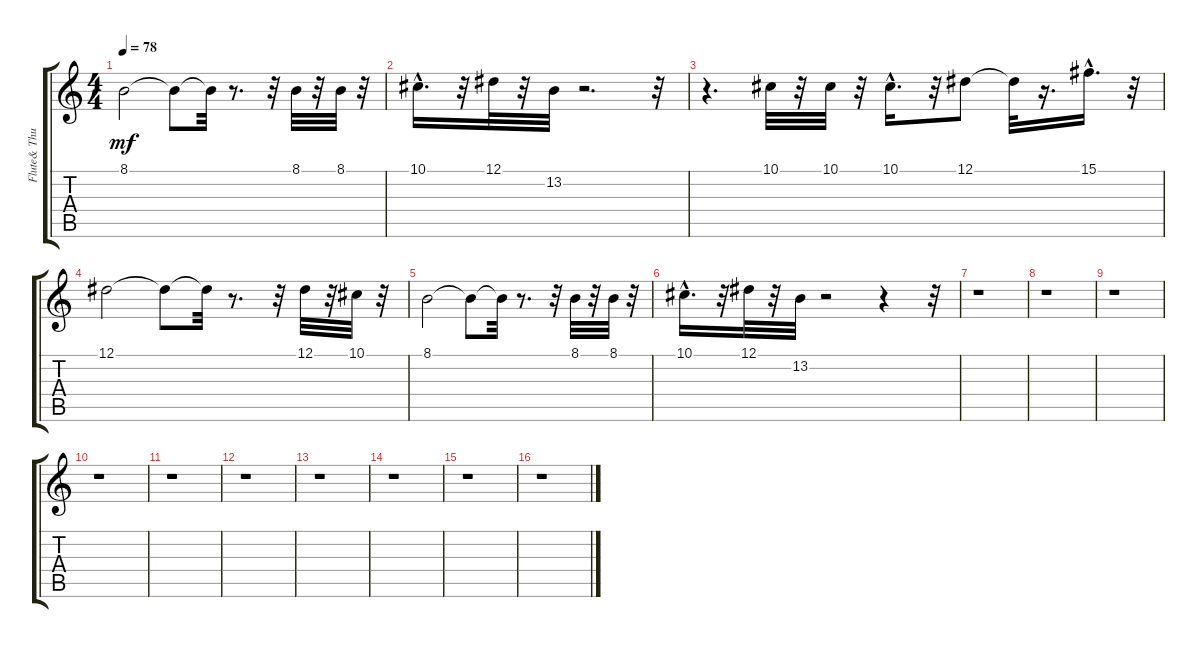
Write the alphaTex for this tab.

\track ("Flute& Thunder" "Flute& Thu") {instrument flute}
\staff {score tabs}
\tuning (Eb4 Bb3 Gb3 Db3 Ab2 Eb2) {hide}
\ts (4 4)
\tempo 78
\clef g2
\ks c
8.1.2{dy mf} 8.1{t}.8 8.1{t}.32 r.8{d} r.32 8.1.32 r.32 8.1.32 r.32 |
10.1{hac}.16{d} r.32 12.1.32 r.32 13.2.32 r.2{d} r.32 |
r.4{d} 10.1.32 r.32 10.1.32 r.32 10.1{hac}.16{d} r.32 12.1.8 12.1{t}.32 r.16{d} 15.1{hac}.16{d} r.32 |
12.1.2 12.1{t}.8 12.1{t}.32 r.8{d} r.32 12.1.32 r.32 10.1.32 r.32 |
8.1.2 8.1{t}.8 8.1{t}.32 r.8{d} r.32 8.1.32 r.32 8.1.32 r.32 |
10.1{hac}.16{d} r.32 12.1.32 r.32 13.2.32 r.2 r.4 r.32 |
r.1 |
r.1 |
r.1 |
r.1 |
r.1 |
r.1 |
r.1 |
r.1 |
r.1 |
r.1
